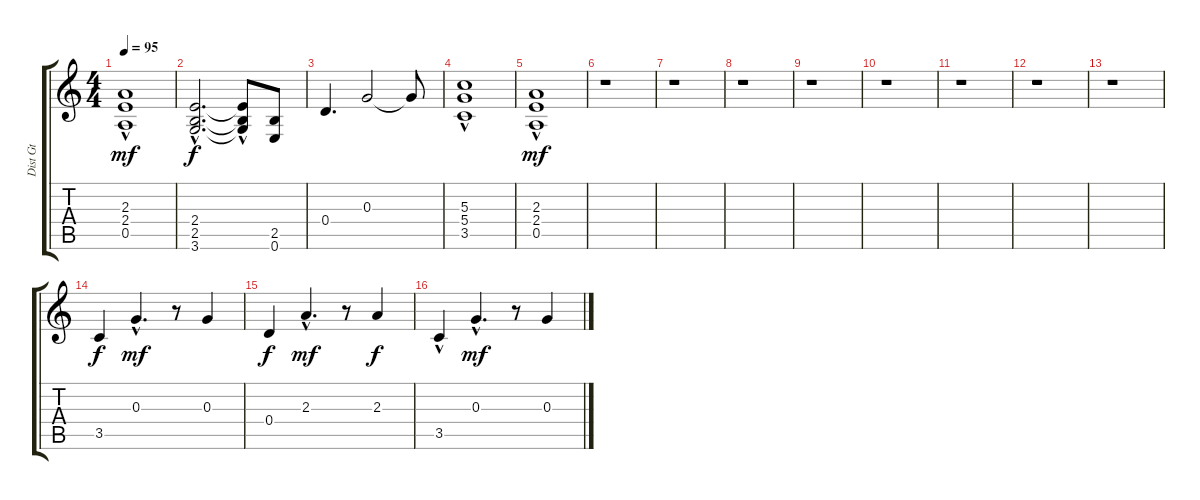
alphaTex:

\track ("Dist Gt" "Dist Gt") {instrument distortionguitar}
\staff {score tabs}
\tuning (E4 B3 G3 D3 A2 E2) {hide}
\ts (4 4)
\tempo 95
\clef g2
\ks c
(2.3 2.4{hac} 0.5{hac}).1{dy mf} |
(2.4{hac} 2.5{hac} 3.6{hac}).2{d dy f} (2.4{t} 2.5{t} 3.6{hac t}).8 (2.5 0.6).8 |
0.4.4{d} 0.3.2 0.3{t}.8 |
(5.3{hac} 5.4 3.5{hac}).1 |
(2.3 2.4{hac} 0.5{hac}).1{dy mf} |
r.1 |
r.1 |
r.1 |
r.1 |
r.1 |
r.1 |
r.1 |
r.1 |
3.5.4{dy f} 0.3{hac}.4{d dy mf} r.8 0.3.4 |
0.4.4{dy f} 2.3{hac}.4{d dy mf} r.8 2.3.4{dy f} |
3.5{hac}.4 0.3{hac}.4{d dy mf} r.8 0.3.4
